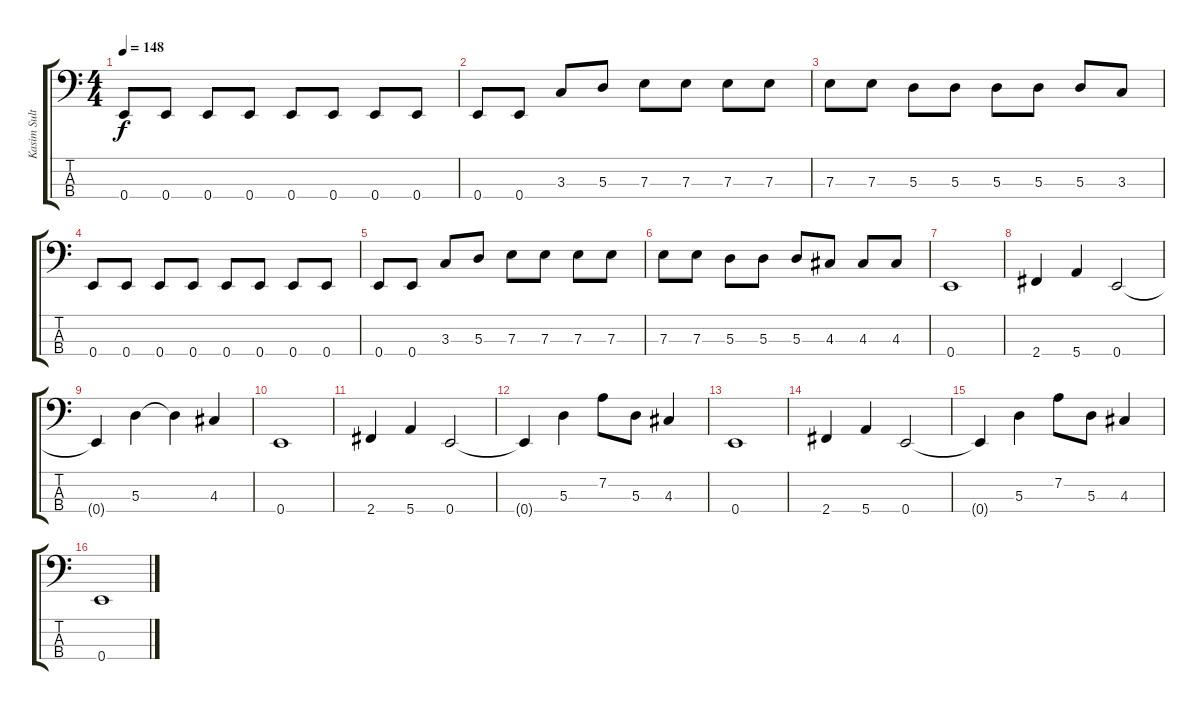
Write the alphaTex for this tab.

\track ("Kasim Sulton" "Kasim Sult") {instrument electricbassfinger}
\staff {score tabs}
\tuning (G2 D2 A1 E1) {hide}
\ts (4 4)
\tempo 148
\clef f4
\ks c
0.4.8{dy f} 0.4.8 0.4.8 0.4.8 0.4.8 0.4.8 0.4.8 0.4.8 |
0.4.8 0.4.8 3.3.8 5.3.8 7.3.8 7.3.8 7.3.8 7.3.8 |
7.3.8 7.3.8 5.3.8 5.3.8 5.3.8 5.3.8 5.3.8 3.3.8 |
0.4.8 0.4.8 0.4.8 0.4.8 0.4.8 0.4.8 0.4.8 0.4.8 |
0.4.8 0.4.8 3.3.8 5.3.8 7.3.8 7.3.8 7.3.8 7.3.8 |
7.3.8 7.3.8 5.3.8 5.3.8 5.3.8 4.3.8 4.3.8 4.3.8 |
0.4.1 |
2.4.4 5.4.4 0.4.2 |
0.4{t}.4 5.3.4 5.3{t}.4 4.3.4 |
0.4.1 |
2.4.4 5.4.4 0.4.2 |
0.4{t}.4 5.3.4 7.2.8 5.3.8 4.3.4 |
0.4.1 |
2.4.4 5.4.4 0.4.2 |
0.4{t}.4 5.3.4 7.2.8 5.3.8 4.3.4 |
0.4.1
